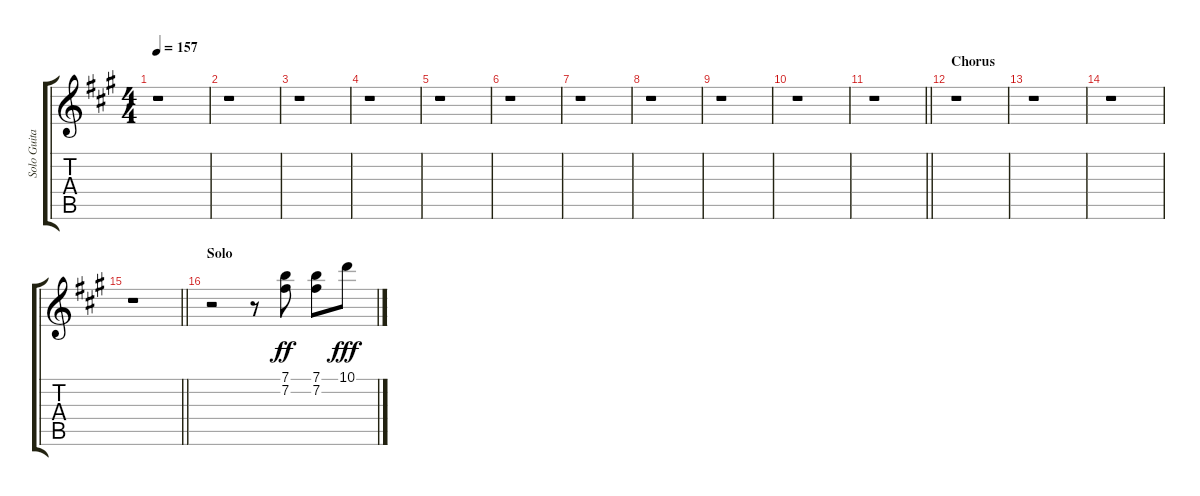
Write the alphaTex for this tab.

\track ("Solo Guitar" "Solo Guita") {instrument electricguitarclean}
\staff {score tabs}
\tuning (E4 B3 G3 D3 A2 E2) {hide}
\ts (4 4)
\tempo 157
\clef g2
\ks a
r.1{dy f} |
r.1 |
r.1 |
r.1 |
r.1 |
r.1 |
r.1 |
r.1 |
r.1 |
r.1 |
\barLineRight lightlight
r.1 |
\section ("" "Chorus")
r.1 |
r.1 |
r.1 |
\barLineRight lightlight
r.1 |
\section ("" "Solo")
r.2{balance 12} r.8 (7.1 7.2).8{dy ff} (7.1 7.2).8 10.1.8{dy fff}
